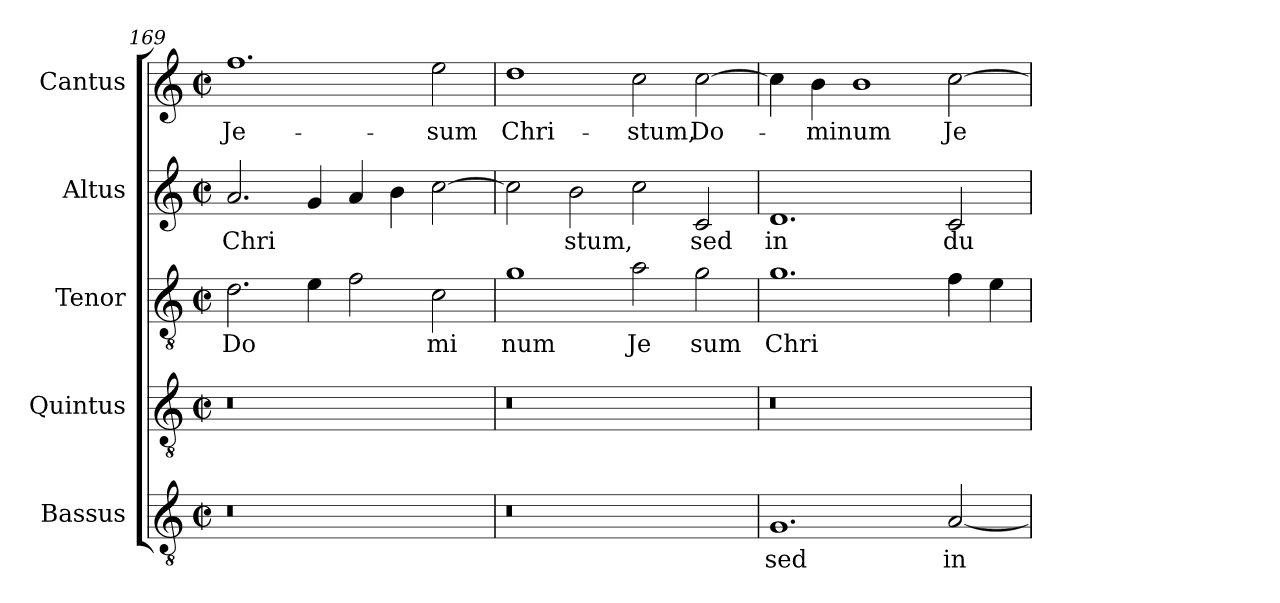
**kern	**text	**kern	**kern	**text	**kern	**text	**kern	**text
*part5	*part5	*part4	*part3	*part3	*part2	*part2	*part1	*part1
*staff5	*staff5	*staff4	*staff3	*staff3	*staff2	*staff2	*staff1	*staff1
*I"Bassus	*	*I"Quintus	*I"Tenor	*	*I"Altus	*	*I"Cantus	*
*clefGv2	*	*clefGv2	*clefGv2	*	*clefG2	*	*clefG2	*
*M2/2	*	*M2/2	*M2/2	*	*M2/2	*	*M2/2	*
*met(c|)	*	*met(c|)	*met(c|)	*	*met(c|)	*	*met(c|)	*
=169	=169	=169	=169	=169	=169	=169	=169	=169
!	!	!	!	!LO:LY:b	!	!LO:LY:b	!	!LO:LY:b:cj
0r	.	0r	2.d\	Do	2.a/	Chri	1.ff	Je-
.	.	.	4e\	.	4g/	.	.	.
.	.	.	2f\	.	4a/	.	.	.
.	.	.	.	.	4b\	.	.	.
!	!	!	!	!LO:LY:b:cj	!	!	!	!LO:LY:b:cj
.	.	.	2c\	mi	[>2cc\	.	2ee\	-sum
=170	=170	=170	=170	=170	=170	=170	=170	=170
!	!	!	!	!LO:LY:b:cj	!	!	!	!LO:LY:b:cj
0r	.	0r	1g	num	2cc\]	.	1dd	Chri-
!	!	!	!	!	!	!LO:LY:b	!	!
.	.	.	.	.	2b\	stum,	.	.
!	!	!	!	!LO:LY:b:cj	!	!	!	!LO:LY:b:cj
.	.	.	2a\	Je	2cc\	.	2cc\	-stum,
!	!	!	!	!LO:LY:b:cj	!	!LO:LY:b:cj	!	!LO:LY:b
.	.	.	2g\	sum	2c/	sed	[>2cc\	Do-
=171	=171	=171	=171	=171	=171	=171	=171	=171
!	!LO:LY:b:cj	!	!	!LO:LY:b	!	!LO:LY:b:cj	!	!
1.G	sed	0r	1.g	Chri	1.d	in	4cc\]	.
!	!	!	!	!	!	!	!	!LO:LY:b
.	.	.	.	.	.	.	4b\	-minum
.	.	.	.	.	.	.	1b	.
!	!LO:LY:b:cj	!	!	!	!	!LO:LY:b:cj	!	!LO:LY:b:cj
[<2A/	in	.	4f\	.	2c/	du	[>2cc\	Je-
.	.	.	4e\	.	.	.	.	.
=	=	=	=	=	=	=	=	=
*-	*-	*-	*-	*-	*-	*-	*-	*-
